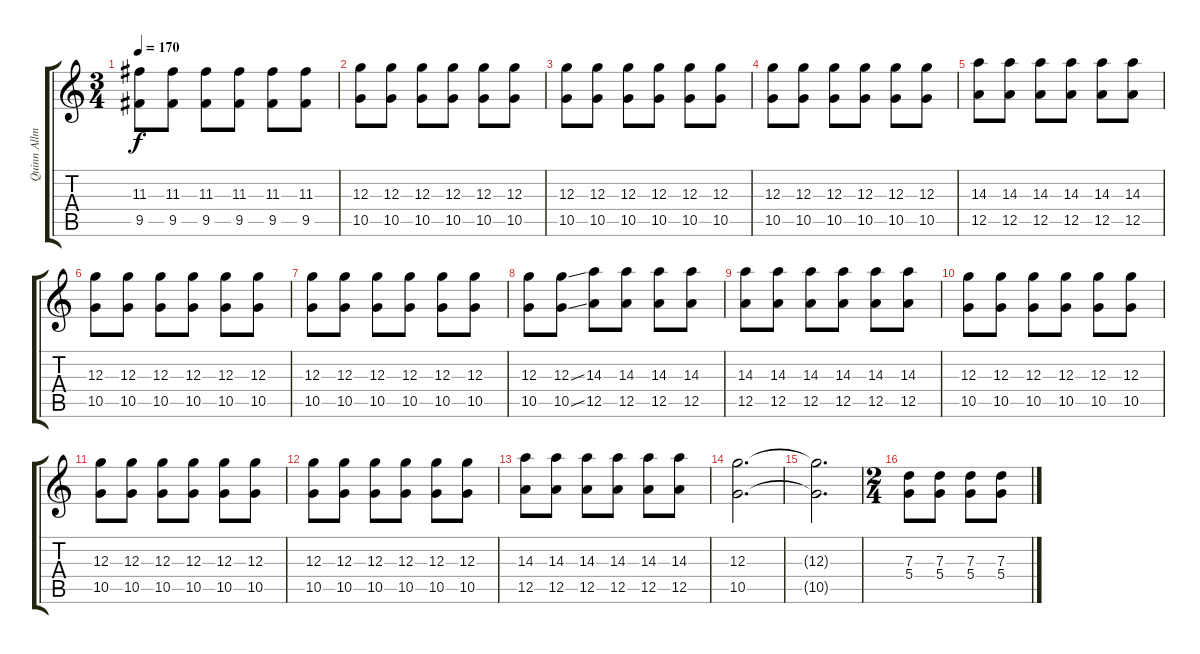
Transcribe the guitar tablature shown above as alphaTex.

\track ("Quinn Allman I" "Quinn Allm") {instrument distortionguitar}
\staff {score tabs}
\tuning (E4 B3 G3 D3 A2 D2) {hide}
\ts (3 4)
\tempo 170
\clef g2
\ks c
(11.3 9.5).8{dy f} (11.3 9.5).8 (11.3 9.5).8 (11.3 9.5).8 (11.3 9.5).8 (11.3 9.5).8 |
(12.3 10.5).8 (12.3 10.5).8 (12.3 10.5).8 (12.3 10.5).8 (12.3 10.5).8 (12.3 10.5).8 |
(12.3 10.5).8 (12.3 10.5).8 (12.3 10.5).8 (12.3 10.5).8 (12.3 10.5).8 (12.3 10.5).8 |
(12.3 10.5).8 (12.3 10.5).8 (12.3 10.5).8 (12.3 10.5).8 (12.3 10.5).8 (12.3 10.5).8 |
(14.3 12.5).8 (14.3 12.5).8 (14.3 12.5).8 (14.3 12.5).8 (14.3 12.5).8 (14.3 12.5).8 |
(12.3 10.5).8 (12.3 10.5).8 (12.3 10.5).8 (12.3 10.5).8 (12.3 10.5).8 (12.3 10.5).8 |
(12.3 10.5).8 (12.3 10.5).8 (12.3 10.5).8 (12.3 10.5).8 (12.3 10.5).8 (12.3 10.5).8 |
(12.3 10.5).8 (12.3{ss} 10.5{ss}).8 (14.3 12.5).8 (14.3 12.5).8 (14.3 12.5).8 (14.3 12.5).8 |
(14.3 12.5).8 (14.3 12.5).8 (14.3 12.5).8 (14.3 12.5).8 (14.3 12.5).8 (14.3 12.5).8 |
(12.3 10.5).8 (12.3 10.5).8 (12.3 10.5).8 (12.3 10.5).8 (12.3 10.5).8 (12.3 10.5).8 |
(12.3 10.5).8 (12.3 10.5).8 (12.3 10.5).8 (12.3 10.5).8 (12.3 10.5).8 (12.3 10.5).8 |
(12.3 10.5).8 (12.3 10.5).8 (12.3 10.5).8 (12.3 10.5).8 (12.3 10.5).8 (12.3 10.5).8 |
(14.3 12.5).8 (14.3 12.5).8 (14.3 12.5).8 (14.3 12.5).8 (14.3 12.5).8 (14.3 12.5).8 |
(12.3 10.5).2{d volume 0} |
(12.3{t} 10.5{t}).2{d} |
\ts (2 4)
(7.3 5.4).8{volume 11} (7.3 5.4).8 (7.3 5.4).8 (7.3 5.4).8
